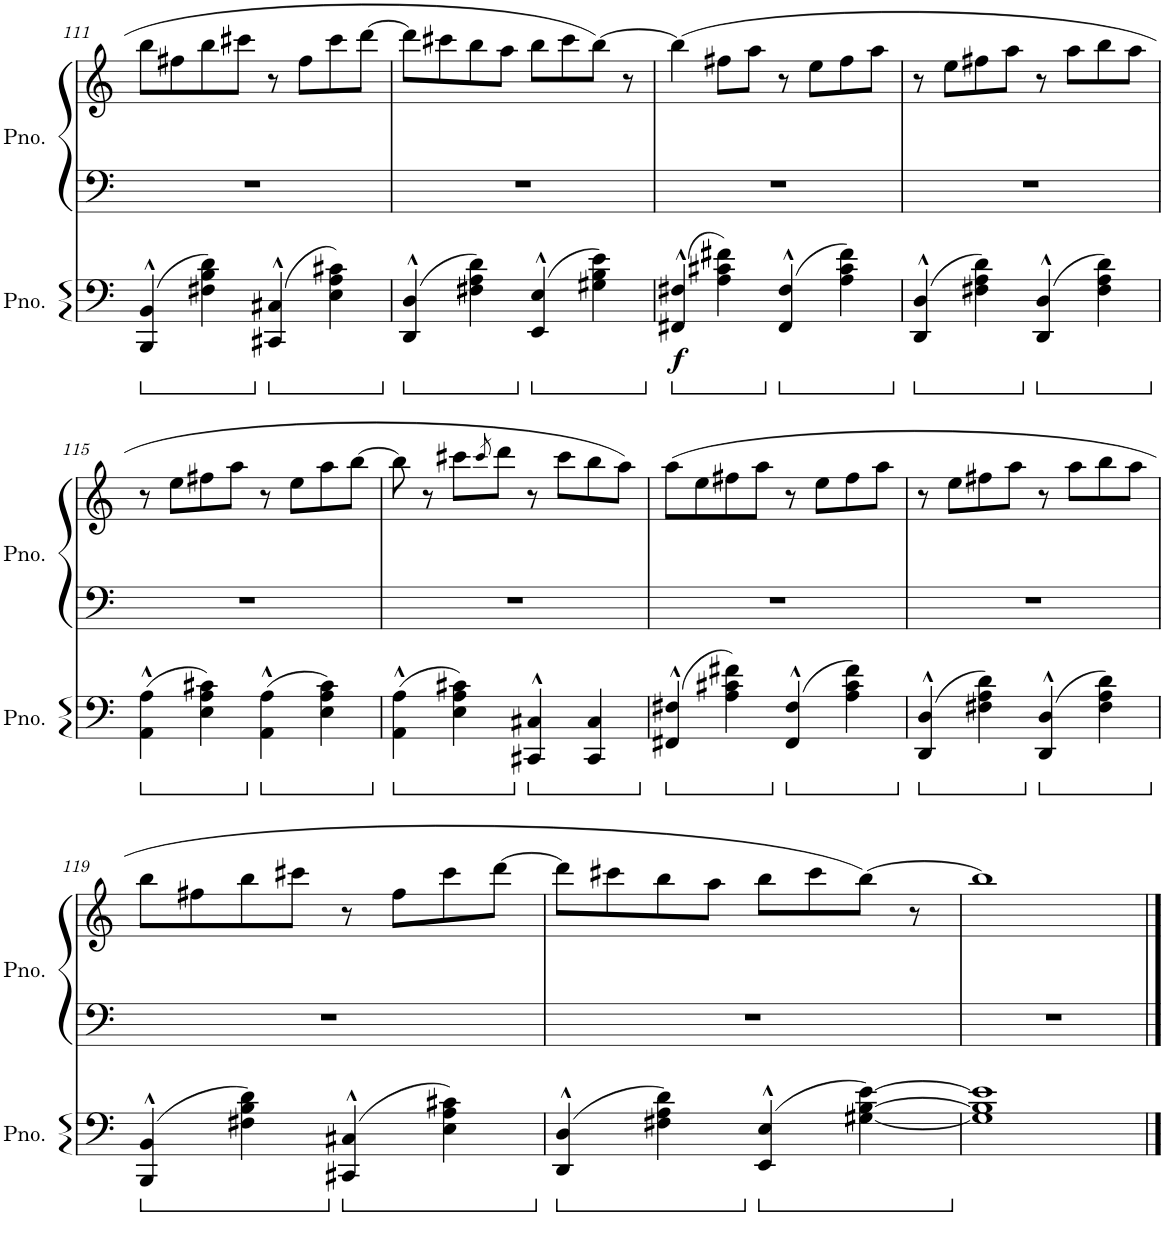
**kern	**dynam	**kern	**kern
*part2	*part2	*part1	*part1
*staff3	*staff3	*staff2	*staff1
*I"Piano	*	*I"Piano	*
*I'Pno.	*	*I'Pno.	*
!!LO:PB:g=z
*clefF4	*	*clefF4	*clefG2
*k[]	*	*k[]	*k[]
*M4/4	*	*M4/4	*M4/4
*ped	*	*	*
=111	=111	=111	=111
(4BBB/^^ 4BB/^^	.	1r	8bb\L
.	.	.	8ff#X\
4F#X\ 4B\ 4d\)	.	.	8bb\
.	.	.	8ccc#X\J
*Xped	*	*	*
*ped	*	*	*
(4CC#X/^^ 4C#X/^^	.	.	8r
.	.	.	8ff#\L
4E\ 4A\ 4c#X\)	.	.	8ccc#\
.	.	.	[8ddd\J
=112	=112	=112	=112
*Xped	*	*	*
*ped	*	*	*
(4DD/^^ 4D/^^	.	1r	8ddd\L]
.	.	.	8ccc#X\
4F#X\ 4A\ 4d\)	.	.	8bb\
.	.	.	8aa\J
*Xped	*	*	*
*ped	*	*	*
(4EE/^^ 4E/^^	.	.	8bb\L
.	.	.	8ccc#\
4G#X\ 4B\ 4e\)	.	.	[8bb\J
.	.	.	8r
=113	=113	=113	=113
*Xped	*	*	*
*ped	*	*	*
!	!LO:DY:b	!	!
(4FF#X/^^ 4F#X/^^	f	1r	(4bb\]
4A\ 4c#X\ 4f#X\)	.	.	8ff#X\L
.	.	.	8aa\J
*Xped	*	*	*
*ped	*	*	*
(4FF#/^^ 4F#/^^	.	.	8r
.	.	.	8ee\L
4A\ 4c#\ 4f#\)	.	.	8ff#\
.	.	.	8aa\J
=114	=114	=114	=114
*Xped	*	*	*
*ped	*	*	*
(4DD/^^ 4D/^^	.	1r	8r
.	.	.	8ee\L
4F#X\ 4A\ 4d\)	.	.	8ff#X\
.	.	.	8aa\J
*Xped	*	*	*
*ped	*	*	*
(4DD/^^ 4D/^^	.	.	8r
.	.	.	8aa\L
4F#\ 4A\ 4d\)	.	.	8bb\
.	.	.	8aa\J
!!LO:LB:g=z
=115	=115	=115	=115
*Xped	*	*	*
*ped	*	*	*
(4AA\^^ 4A\^^	.	1r	8r
.	.	.	8ee\L
4E\ 4A\ 4c#X\)	.	.	8ff#X\
.	.	.	8aa\J
*Xped	*	*	*
*ped	*	*	*
(4AA\^^ 4A\^^	.	.	8r
.	.	.	8ee\L
4E\ 4A\ 4c#\)	.	.	8aa\
.	.	.	[8bb\J
=116	=116	=116	=116
*Xped	*	*	*
*ped	*	*	*
(4AA\^^ 4A\^^	.	1r	8bb\]
.	.	.	8r
4E\ 4A\ 4c#X\)	.	.	8ccc#X\L
.	.	.	8qccc#/
.	.	.	8ddd\J
*Xped	*	*	*
*ped	*	*	*
4CC#X/^^ 4C#X/^^	.	.	8r
.	.	.	8ccc#\L
4CC#/ 4C#/	.	.	8bb\
.	.	.	8aa\J)
=117	=117	=117	=117
*Xped	*	*	*
*ped	*	*	*
(4FF#X/^^ 4F#X/^^	.	1r	(8aa\L
.	.	.	8ee\
4A\ 4c#X\ 4f#X\)	.	.	8ff#X\
.	.	.	8aa\J
*Xped	*	*	*
*ped	*	*	*
(4FF#/^^ 4F#/^^	.	.	8r
.	.	.	8ee\L
4A\ 4c#\ 4f#\)	.	.	8ff#\
.	.	.	8aa\J
=118	=118	=118	=118
*Xped	*	*	*
*ped	*	*	*
(4DD/^^ 4D/^^	.	1r	8r
.	.	.	8ee\L
4F#X\ 4A\ 4d\)	.	.	8ff#X\
.	.	.	8aa\J
*Xped	*	*	*
*ped	*	*	*
(4DD/^^ 4D/^^	.	.	8r
.	.	.	8aa\L
4F#\ 4A\ 4d\)	.	.	8bb\
.	.	.	8aa\J
!!LO:LB:g=z
=119	=119	=119	=119
*Xped	*	*	*
*ped	*	*	*
(4BBB/^^ 4BB/^^	.	1r	8bb\L
.	.	.	8ff#X\
4F#X\ 4B\ 4d\)	.	.	8bb\
.	.	.	8ccc#X\J
*Xped	*	*	*
*ped	*	*	*
(4CC#X/^^ 4C#X/^^	.	.	8r
.	.	.	8ff#\L
4E\ 4A\ 4c#X\)	.	.	8ccc#\
.	.	.	[8ddd\J
=120	=120	=120	=120
*Xped	*	*	*
*ped	*	*	*
(4DD/^^ 4D/^^	.	1r	8ddd\L]
.	.	.	8ccc#X\
4F#X\ 4A\ 4d\)	.	.	8bb\
.	.	.	8aa\J
*Xped	*	*	*
*ped	*	*	*
(4EE/^^ 4E/^^	.	.	8bb\L
.	.	.	8ccc#\
[4G#X\ [4B\ [4e\)	.	.	[8bb\J)
.	.	.	8r
=121	=121	=121	=121
*Xped	*	*	*
1G#] 1B] 1e]	.	1r	1bb]
==	==	==	==
*-	*-	*-	*-
